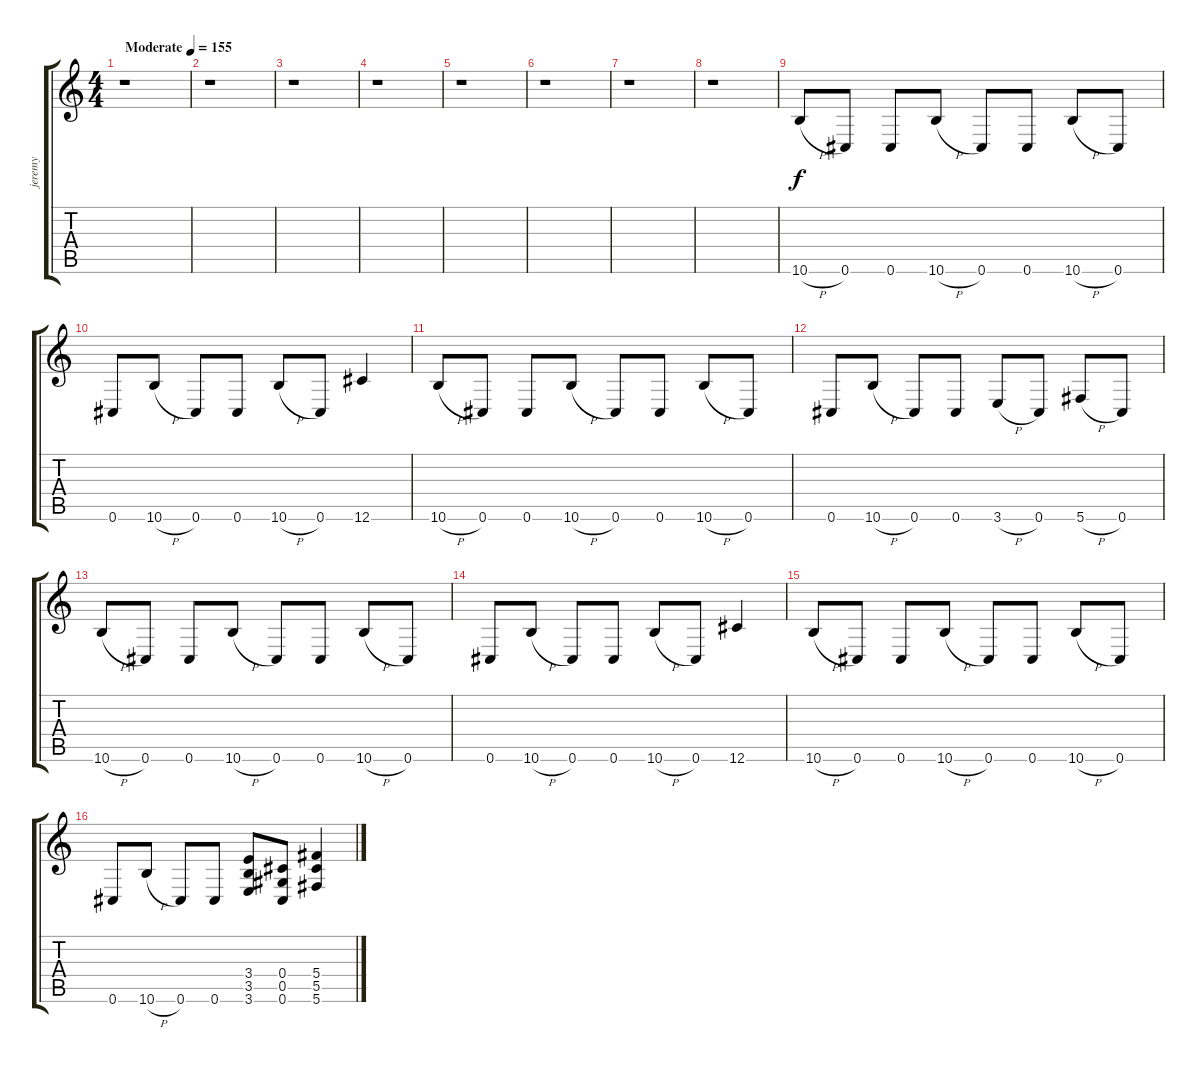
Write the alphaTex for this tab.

\track ("jeremy" "jeremy") {instrument overdrivenguitar}
\staff {score tabs}
\tuning (Eb4 Bb3 Gb3 Db3 Ab2 Db2) {hide}
\ts (4 4)
\tempo (155 "Moderate")
\clef g2
\ks c
r.1{dy f instrument overdrivenguitar} |
r.1 |
r.1 |
r.1 |
r.1 |
r.1 |
r.1 |
r.1 |
10.6{h}.8 0.6.8 0.6.8 10.6{h}.8 0.6.8 0.6.8 10.6{h}.8 0.6.8 |
0.6.8 10.6{h}.8 0.6.8 0.6.8 10.6{h}.8 0.6.8 12.6.4 |
10.6{h}.8 0.6.8 0.6.8 10.6{h}.8 0.6.8 0.6.8 10.6{h}.8 0.6.8 |
0.6.8 10.6{h}.8 0.6.8 0.6.8 3.6{h}.8 0.6.8 5.6{h}.8 0.6.8 |
10.6{h}.8 0.6.8 0.6.8 10.6{h}.8 0.6.8 0.6.8 10.6{h}.8 0.6.8 |
0.6.8 10.6{h}.8 0.6.8 0.6.8 10.6{h}.8 0.6.8 12.6.4 |
10.6{h}.8 0.6.8 0.6.8 10.6{h}.8 0.6.8 0.6.8 10.6{h}.8 0.6.8 |
0.6.8 10.6{h}.8 0.6.8 0.6.8 (3.4 3.5 3.6).8 (0.4 0.5 0.6).8 (5.4 5.5 5.6).4
